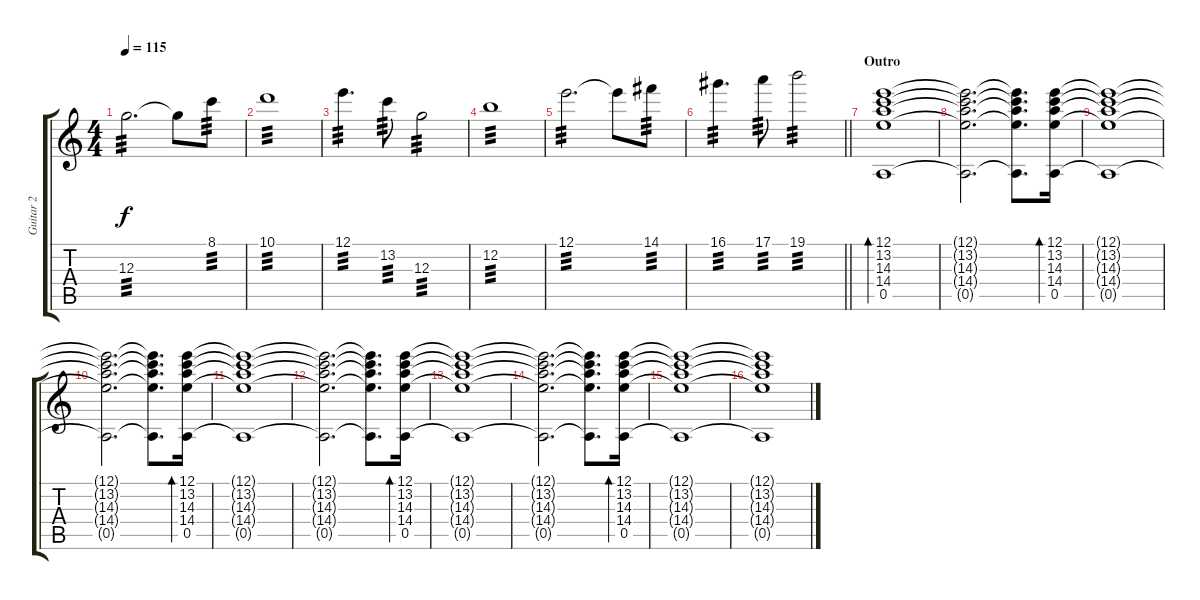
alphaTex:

\track ("Guitar 2" "Guitar 2") {instrument electricguitarjazz}
\staff {score tabs}
\tuning (E4 B3 G3 D3 A2 E2) {hide}
\ts (4 4)
\tempo 115
\clef g2
\ks c
12.3.2{d tp 3 dy f} 12.3{t}.8 8.1.8{tp 3} |
10.1.1{tp 3} |
12.1.4{d tp 3} 13.2.8{tp 3} 12.3.2{tp 3} |
12.2.1{tp 3} |
12.1.2{d tp 3} 12.1{t}.8 14.1.8{tp 3} |
\barLineRight lightlight
16.1.4{d tp 3} 17.1.8{tp 3} 19.1.2{tp 3} |
\section ("" "Outro")
(12.1 13.2 14.3 14.4 0.5).1{bd 120} |
(12.1{t} 13.2{t} 14.3{t} 14.4{t} 0.5{t}).2{d} (12.1{t} 13.2{t} 14.3{t} 14.4{t} 0.5{t}).8{d} (12.1 13.2 14.3 14.4 0.5).16{bd 480} |
(12.1{t} 13.2{t} 14.3{t} 14.4{t} 0.5{t}).1 |
(12.1{t} 13.2{t} 14.3{t} 14.4{t} 0.5{t}).2{d} (12.1{t} 13.2{t} 14.3{t} 14.4{t} 0.5{t}).8{d} (12.1 13.2 14.3 14.4 0.5).16{bd 480} |
(12.1{t} 13.2{t} 14.3{t} 14.4{t} 0.5{t}).1 |
(12.1{t} 13.2{t} 14.3{t} 14.4{t} 0.5{t}).2{d} (12.1{t} 13.2{t} 14.3{t} 14.4{t} 0.5{t}).8{d} (12.1 13.2 14.3 14.4 0.5).16{bd 480} |
(12.1{t} 13.2{t} 14.3{t} 14.4{t} 0.5{t}).1 |
(12.1{t} 13.2{t} 14.3{t} 14.4{t} 0.5{t}).2{d} (12.1{t} 13.2{t} 14.3{t} 14.4{t} 0.5{t}).8{d} (12.1 13.2 14.3 14.4 0.5).16{bd 480} |
(12.1{t} 13.2{t} 14.3{t} 14.4{t} 0.5{t}).1 |
(12.1{t} 13.2{t} 14.3{t} 14.4{t} 0.5{t}).1
